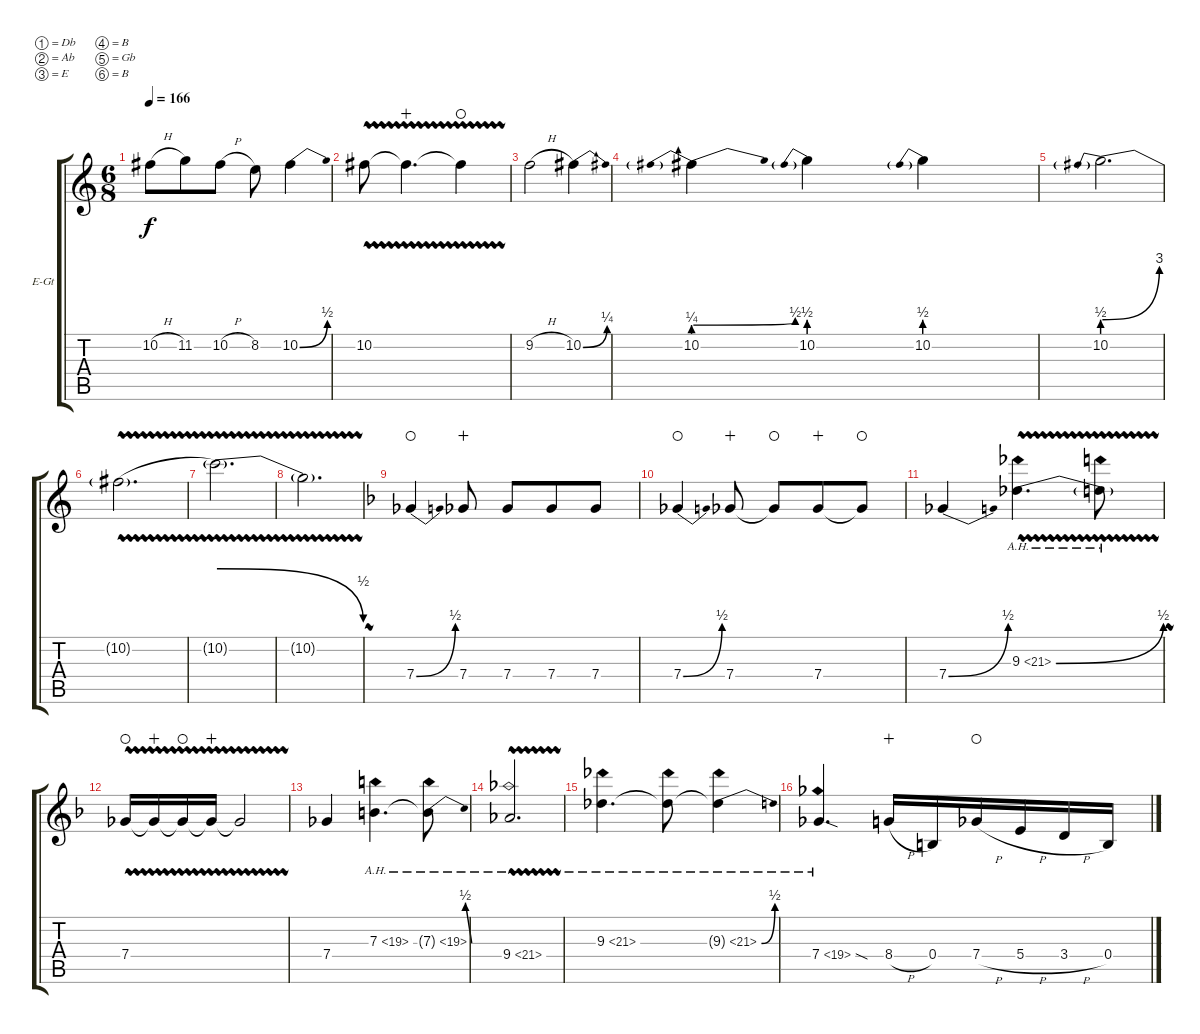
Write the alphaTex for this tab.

\bracketExtendMode groupsimilarinstruments
\firstSystemTrackNameOrientation horizontal
\otherSystemsTrackNameOrientation horizontal
\track ("Lead guitar" "E-Gt") {instrument overdrivenguitar}
\staff {score tabs}
\tuning (Db4 Ab3 E3 B2 Gb2 B1)
\ts (6 8)
\tempo 166
\clef g2
\ks c
10.2{h}.8{dy f} 11.2.8 10.2{h}.8 8.2.8 10.2{be (bend 21.599999999999998 0 41.4 2)}.4 |
10.2{vw}.8 10.2{vw t}.4{d wahc} 10.2{vw t}.4{waho} |
9.2{h}.2 10.2{be (bend 0 0 60 1)}.4 |
10.2{be (prebendbend 0 1 59.4 2)}.4 10.2{be (prebend 0 2 60 2)}.4 10.2{be (prebend 0 2 60 2)}.4 |
10.2{be (prebendbend 0 2 59.4 12)}.2{d} |
10.2{be (hold 0 0 60 0) vw t}.2{d} |
10.2{be (release 0 12 60 2) t}.2{d} |
10.2{vw t}.2{d} |
\ks dminor
7.4{be (bend 0 0 6.6 2)}.4{waho} 7.4.8{wahc} 7.4.8 7.4.8 7.4.8 |
7.4{be (bend 0 0 6.6 2)}.4{waho} 7.4.8{wahc} 7.4{t}.8{waho} 7.4.8{wahc} 7.4{t}.8{waho} |
7.4{be (bend 0 0 59.4 2)}.4 9.3{be (bend 0 0 30 2) ah 12 vw}.4{d} 9.3{ah 12 vw t}.8 |
7.4{vw}.16{waho} 7.4{vw t}.16{wahc} 7.4{vw t}.16{waho} 7.4{vw t}.16{wahc} 7.4{vw t}.2 |
7.4.4 7.3{ah 12}.4{d} 7.3{be (bend 0 0 3 2) ah 12 t}.8 |
9.4{ah 12 vw}.2{d} |
9.3{ah 12}.4{d} 9.3{ah 12 t}.8 9.3{be (bend 0 0 4.2 2) ah 12 t}.4 |
7.4{ah 12 sod}.4{d} 8.4{h}.16{wahc} 0.4.16 7.4{h}.16{waho} 5.4{h}.16 3.4{h}.16 0.4.16
